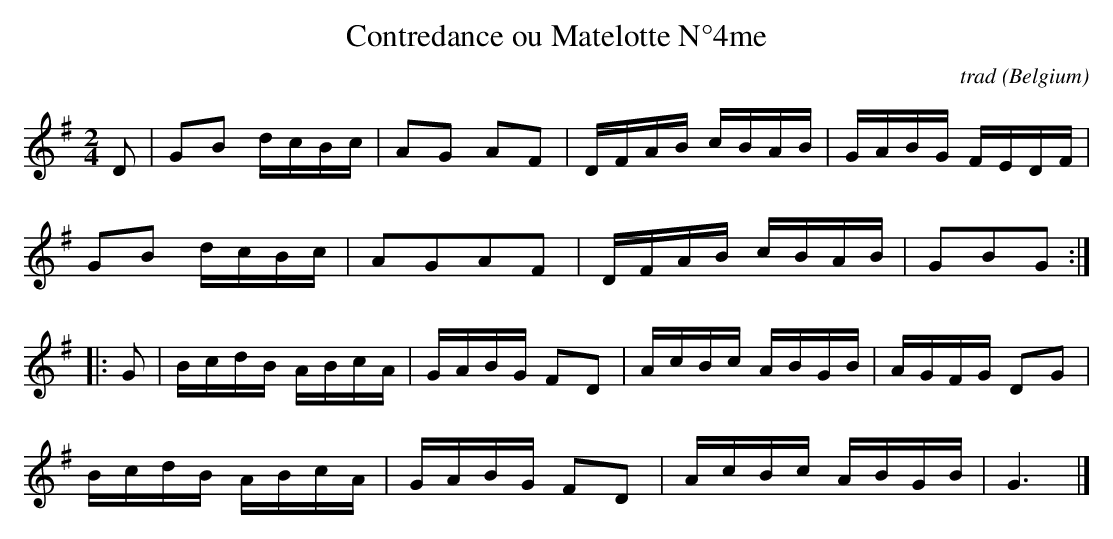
X:1
T:Contredance ou Matelotte N°4me
C:trad
O:Belgium
M:2/4
K:Gmaj
L:1/16
D2|G2B2 dcBc|A2G2 A2F2|DFAB cBAB|GABG FEDF|
G2B2 dcBc|A2G2A2F2|DFAB cBAB|G2B2G2:|
|:G2|BcdB ABcA|GABG F2D2|AcBc ABGB|AGFG D2G2|
BcdB ABcA|GABG F2D2|AcBc ABGB|G6|]
